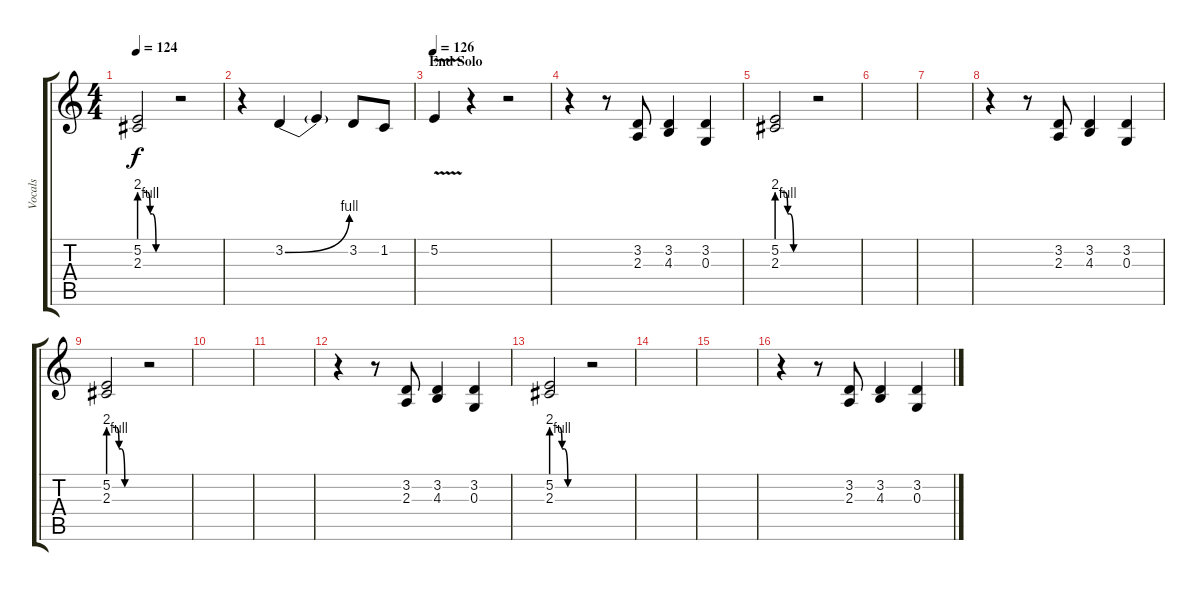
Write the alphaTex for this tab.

\track ("Vocals" "Vocals") {instrument lead2sawtooth}
\staff {score tabs}
\tuning (E4 B3 G3 D3 A2 E2) {hide}
\ts (4 4)
\tempo 124
\clef g2
\ks c
(5.2 2.3{be (custom 0 8 15 8 20 4 24 4 31 0 35 0 45 0 60 0)}).2{dy f} r.2 |
r.4 3.2{be (bend 0 0 60 4)}.4 3.2{t}.4 3.2.8 1.2.8 |
\section ("" "End Solo")
\tempo 126
5.2{v}.4 r.4 r.2 |
r.4 r.8 (3.2 2.3).8 (3.2 4.3).4 (3.2 0.3).4 |
(5.2 2.3{be (custom 0 8 15 8 20 4 24 4 31 0 35 0 45 0 60 0)}).2 r.2 |
|
|
r.4 r.8 (3.2 2.3).8 (3.2 4.3).4 (3.2 0.3).4 |
(5.2 2.3{be (custom 0 8 15 8 20 4 24 4 31 0 35 0 45 0 60 0)}).2 r.2 |
|
|
r.4 r.8 (3.2 2.3).8 (3.2 4.3).4 (3.2 0.3).4 |
(5.2 2.3{be (custom 0 8 15 8 20 4 24 4 31 0 35 0 45 0 60 0)}).2 r.2 |
|
|
r.4 r.8 (3.2 2.3).8 (3.2 4.3).4 (3.2 0.3).4
